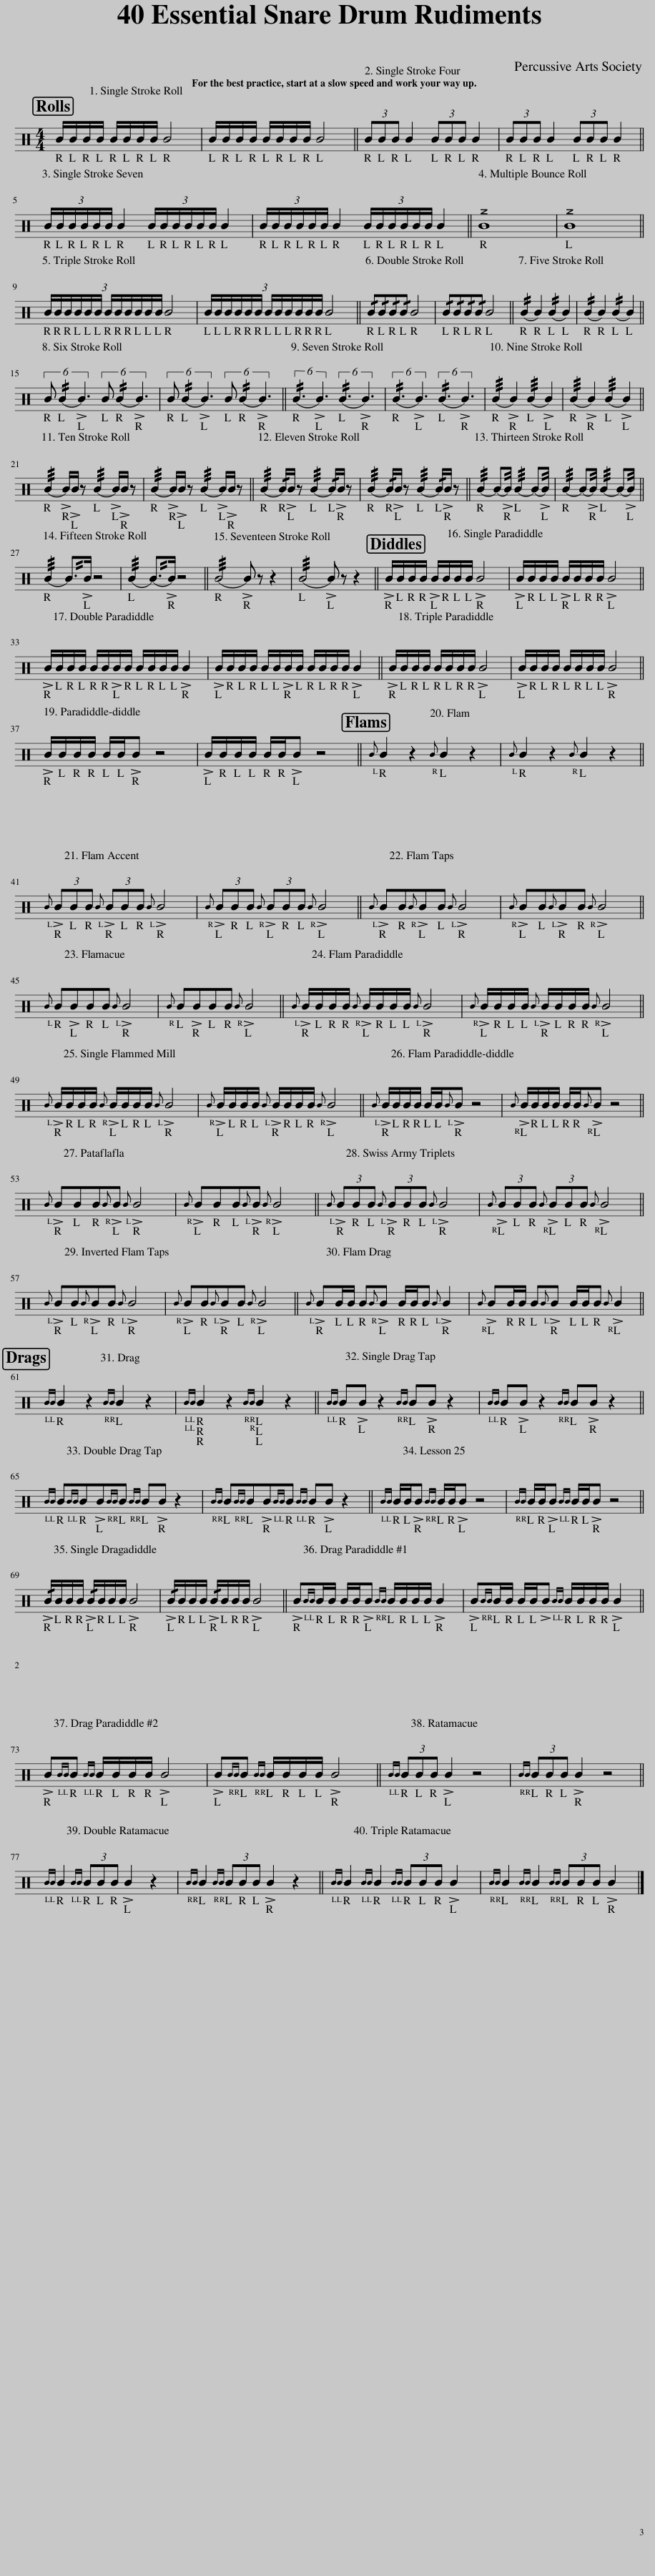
X:1
L:1/8
Q:1/4=90
M:4/4
I:linebreak $
K:C
V:1 perc
K:none
V:1
!mp! B/B/B/B/ B/B/B/B/ B4 | B/B/B/B/ B/B/B/B/ B4 || (3BBB B2 (3BBB B2 | (3BBB B2 (3BBB B2 ||$[Q:1/4=75] (3:2:6B/B/B/B/B/B/ B2 (3:2:6B/B/B/B/B/B/ B2 | %5
 (3:2:6B/B/B/B/B/B/ B2 (3:2:6B/B/B/B/B/B/ B2 ||[Q:1/4=100] B8 | B8 ||$[Q:1/4=90] (3:2:12B/B/B/B/B/B/ B/B/B/B/B/B/ B4 | (3:2:12B/B/B/B/B/B/ B/B/B/B/B/B/ B4 || %10
 !/!B!/!B!/!B!/!B B4 | !/!B!/!B!/!B!/!B B4 || (!//!B2 B2) (!//!B2 B2) | (!//!B2 B2) (!//!B2 B2) ||$ (6:4:3B (!//!B2 !>!B3) (6:4:3B (!//!B2 !>!B3) | %15
 (6:4:3B (!//!B2 !>!B3) (6:4:3B (!//!B2 !>!B3) || (6:4:2(!//!B3 !>!B3) (6:4:2(!//!B3 !>!B3) | (6:4:2(!//!B3 !>!B3) (6:4:2(!//!B3 !>!B3) |[Q:1/4=80] (!///!B2 !>!B2) (!///!B2 !>!B2) | (!///!B2 !>!B2) (!///!B2 !>!B2) ||$ %20
[Q:1/4=73] (!///!B2 !>!B/)!>!B/ z (!///!B2 !>!B/)!>!B/ z | (!///!B2 !>!B/)!>!B/ z (!///!B2 !>!B/)!>!B/ z ||[Q:1/4=70] (!///!B2 !/!B/)!>!B/ z (!///!B2 !/!B/)!>!B/ z | (!///!B2 !/!B/)!>!B/ z (!///!B2 !/!B/)!>!B/ z || (!///!B2 (!//!B)!>!B) (!///!B2 (!//!B)!>!B) | %25
 (!///!B2 (!//!B)!>!B) (!///!B2 (!//!B)!>!B) ||$[Q:1/4=74] (!///!B2 !//!B>)!>!B z4 | (!///!B2 (!//!B>)!>!B) z4 || (!///!B4 !>!B) z z2 | (!///!B4 !>!B) z z2 || %30
[Q:1/4=83] !>!B/B/B/B/ !>!B/B/B/B/ !>!B4 | !>!B/B/B/B/ !>!B/B/B/B/ !>!B4 ||$ !>!B/B/B/B/ B/B/!>!B/B/ B/B/B/B/ !>!B2 | !>!B/B/B/B/ B/B/!>!B/B/ B/B/B/B/ !>!B2 ||[Q:1/4=88] !>!B/B/B/B/ B/B/B/B/ !>!B4 | %35
 !>!B/B/B/B/ B/B/B/B/ !>!B4 ||$[Q:1/4=94] !>!B/B/B/B/ B/B/!>!B z4 | !>!B/B/B/B/ B/B/!>!B z4 ||[Q:1/4=100]{B} B2 z2{B} B2 z2 |{B} B2 z2{B} B2 z2 ||$ %40
{B} (3!>!BBB{B} (3!>!BBB{B} !>!B4 |{B} (3!>!BBB{B} (3!>!BBB{B} !>!B4 ||{B} !>!BB{B}!>!BB{B} !>!B4 |{B} !>!BB{B}!>!BB{B} !>!B4 ||${B} B!>!BBB{B} !>!B4 | %45
{B} B!>!BBB{B} !>!B4 ||[Q:1/4=75]{B} !>!B/B/B/B/{B} !>!B/B/B/B/{B} !>!B4 |{B} !>!B/B/B/B/{B} !>!B/B/B/B/{B} !>!B4 ||${B} !>!B/B/B/B/{B} !>!B/B/B/B/{B} !>!B4 |{B} !>!B/B/B/B/{B} !>!B/B/B/B/{B} !>!B4 || %50
{B} !>!B/B/B/B/ B/B/{B}!>!B z4 |{B} !>!B/B/B/B/ B/B/{B}!>!B z4 ||$[Q:1/4=100]{B} !>!BBB{B}!>!B{B} !>!B4 |{B} !>!BBB{B}!>!B{B} !>!B4 ||[Q:1/4=95]{B} (3!>!BBB{B} (3!>!BBB{B} !>!B4 | %55
{B} (3!>!BBB{B} (3!>!BBB{B} !>!B4 ||$[Q:1/4=100]{B} !>!BB{B}!>!BB{B} !>!B4 |{B} !>!BB{B}!>!BB{B} !>!B4 ||[Q:1/4=95]{B} !>!BB/B/ B{B}!>!B B/B/B{B} !>!B2 |{B} !>!BB/B/ B{B}!>!B B/B/B{B} !>!B2 ||$ %60
[Q:1/4=100]{BB} B2 z2{BB} B2 z2 |{BB} B2 z2{BB} B2 z2 ||{BB} B!>!B z2{BB} B!>!B z2 |{BB} B!>!B z2{BB} B!>!B z2 ||${BB} B{BB}B!>!B{BB}B{BB} B!>!B z2 | %65
{BB} B{BB}B!>!B{BB}B{BB} B!>!B z2 ||[Q:1/4=80]{BB} B/B/!>!B{BB} B/B/!>!B z4 |{BB} B/B/!>!B{BB} B/B/!>!B z4 ||$ !/!!>!B/B/B/B/ !/!!>!B/B/B/B/ !>!B4 | !/!!>!B/B/B/B/ !/!!>!B/B/B/B/ !>!B4 || %70
 !>!B{BB}B/B/ B/B/!>!B{BB} B/B/B/B/ !>!B2 | !>!B{BB}B/B/ B/B/!>!B{BB} B/B/B/B/ !>!B2 ||$ !>!B{BB}B{BB} B/B/B/B/ !>!B4 | !>!B{BB}B{BB} B/B/B/B/ !>!B4 ||[Q:1/4=90]{BB} (3BBB !>!B2 z4 | %75
{BB} (3BBB !>!B2 z4 ||$[Q:1/4=95]{BB} B2{BB} (3BBB !>!B2 z2 |{BB} B2{BB} (3BBB !>!B2 z2 ||[Q:1/4=100]{BB} B2{BB} B2{BB} (3BBB !>!B2 |{BB} B2{BB} B2{BB} (3BBB !>!B2 |] %80
